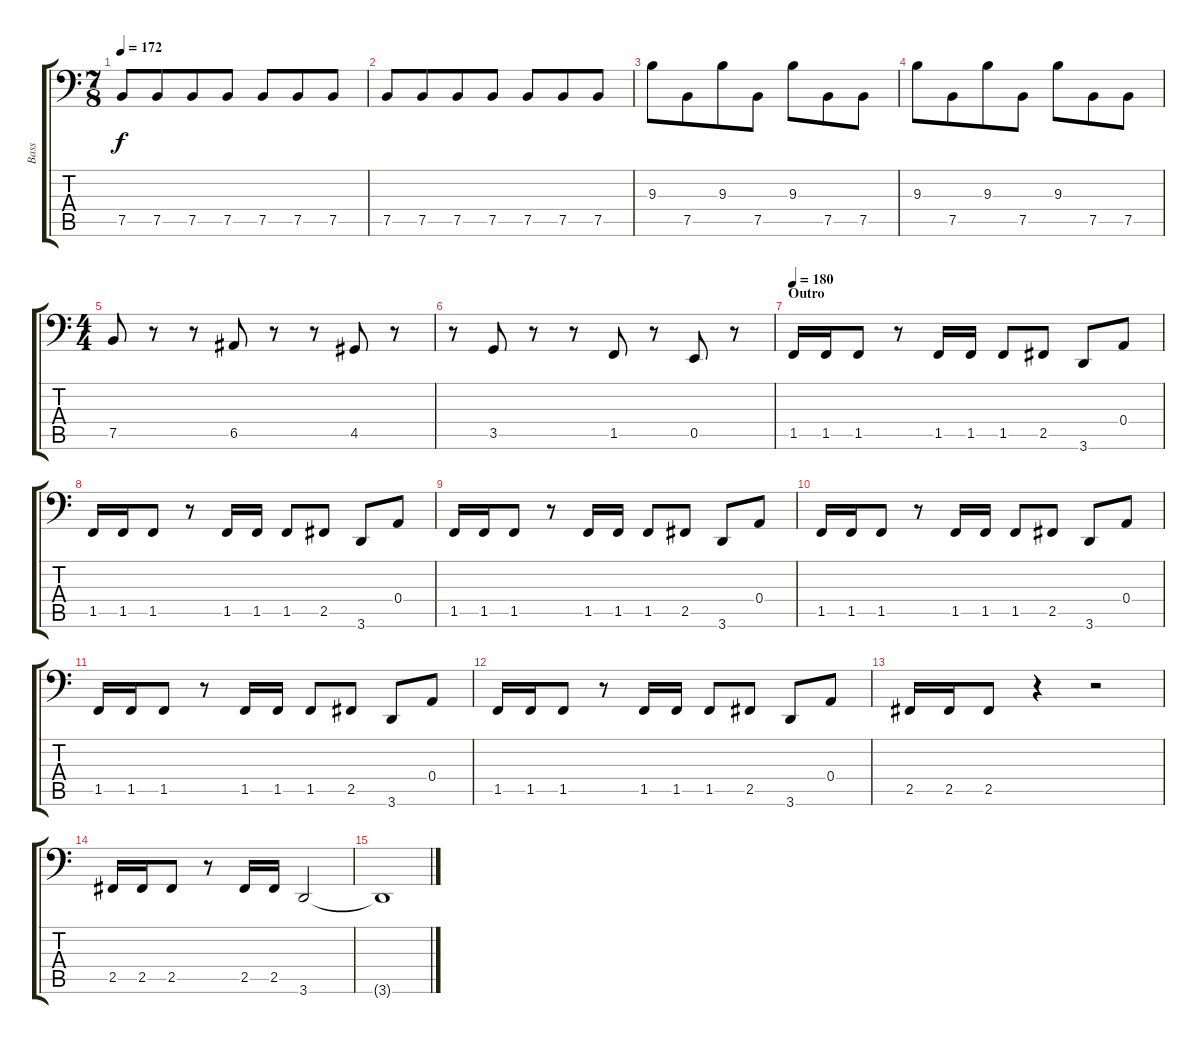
\track ("Bass" "Bass") {instrument electricbassfinger}
\staff {score tabs}
\tuning (C3 G2 D2 A1 E1 B0) {hide}
\ts (7 8)
\tempo 172
\clef f4
\ks c
7.5.8{dy f} 7.5.8 7.5.8 7.5.8 7.5.8 7.5.8 7.5.8 |
7.5.8 7.5.8 7.5.8 7.5.8 7.5.8 7.5.8 7.5.8 |
9.3.8 7.5.8 9.3.8 7.5.8 9.3.8 7.5.8 7.5.8 |
9.3.8 7.5.8 9.3.8 7.5.8 9.3.8 7.5.8 7.5.8 |
\ts (4 4)
7.5.8 r.8 r.8 6.5.8 r.8 r.8 4.5.8 r.8 |
r.8 3.5.8 r.8 r.8 1.5.8 r.8 0.5.8 r.8 |
\section ("" "Outro")
\tempo 180
1.5.16 1.5.16 1.5.8 r.8 1.5.16 1.5.16 1.5.8 2.5.8 3.6.8 0.4.8 |
1.5.16 1.5.16 1.5.8 r.8 1.5.16 1.5.16 1.5.8 2.5.8 3.6.8 0.4.8 |
1.5.16 1.5.16 1.5.8 r.8 1.5.16 1.5.16 1.5.8 2.5.8 3.6.8 0.4.8 |
1.5.16 1.5.16 1.5.8 r.8 1.5.16 1.5.16 1.5.8 2.5.8 3.6.8 0.4.8 |
1.5.16 1.5.16 1.5.8 r.8 1.5.16 1.5.16 1.5.8 2.5.8 3.6.8 0.4.8 |
1.5.16 1.5.16 1.5.8 r.8 1.5.16 1.5.16 1.5.8 2.5.8 3.6.8 0.4.8 |
2.5.16 2.5.16 2.5.8 r.4 r.2 |
2.5.16 2.5.16 2.5.8 r.8 2.5.16 2.5.16 3.6.2 |
3.6{t}.1
